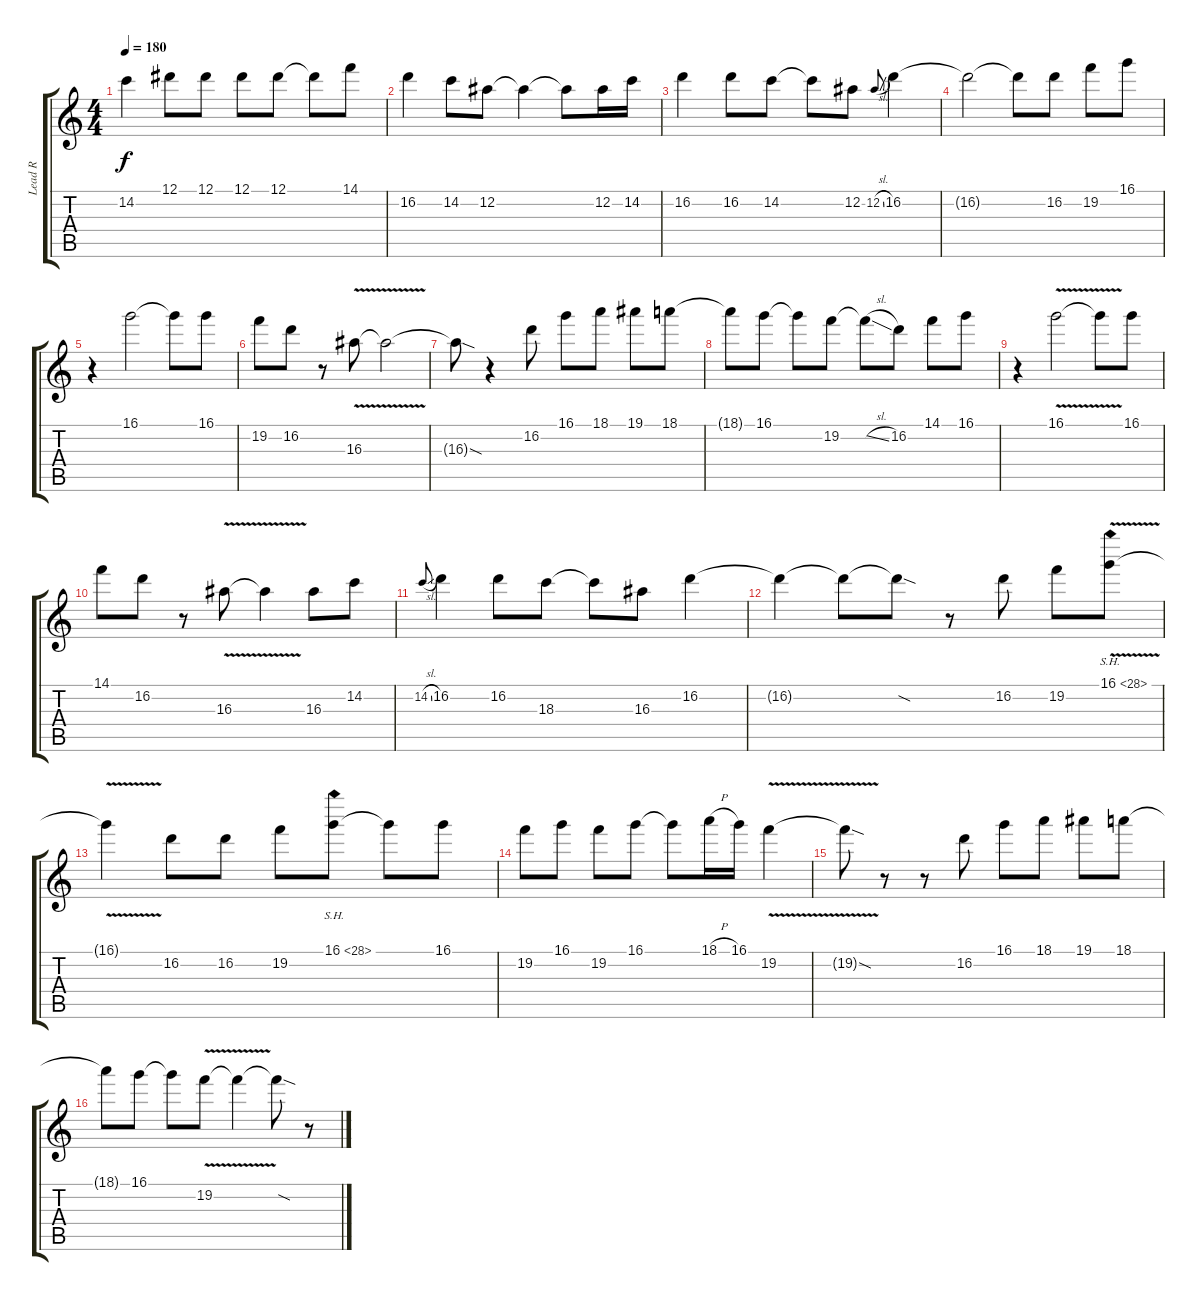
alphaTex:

\track ("Lead R" "Lead R") {instrument distortionguitar}
\staff {score tabs}
\tuning (Eb4 Bb3 Gb3 Db3 Ab2 Eb2) {hide}
\ts (4 4)
\tempo 180
\clef g2
\ks c
14.2{t}.4{dy f} 12.1.8 12.1.8 12.1.8 12.1.8 12.1{t}.8 14.1.8 |
16.2.4 14.2.8 12.2.8 12.2{t}.4 12.2{t}.8 12.2.16 14.2.16 |
16.2.4 16.2.8 14.2.8 14.2{t}.8 12.2.8 12.2{sl}.8{gr onbeat} 16.2.4 |
16.2{t}.2 16.2{t}.8 16.2.8 19.2.8 16.1.8 |
r.4 16.1.2 16.1{t}.8 16.1.8 |
19.2.8 16.2.8 r.8 16.3{v}.8 16.3{t}.2 |
16.3{sod t}.8 r.4 16.2.8 16.1.8 18.1.8 19.1.8 18.1.8 |
18.1{t}.8 16.1.8 16.1{t}.8 19.2.8 19.2{sl t}.8 16.2.8 14.1.8 16.1.8 |
r.4 16.1{v}.2 16.1{t}.8 16.1.8 |
14.1.8 16.2.8 r.8 16.3{v}.8 16.3{t}.4 16.3.8 14.2.8 |
14.2{sl}.8{gr onbeat} 16.2.4 16.2.8 18.3.8 18.3{t}.8 16.3.8 16.2.4 |
16.2{t}.4 16.2{t}.8 16.2{sod t}.8 r.8 16.2.8 19.2.8 16.1{sh 12 v}.8 |
16.1{t}.4 16.2.8 16.2.8 19.2.8 16.1{sh 12}.8 16.1{t}.8 16.1.8 |
19.2.8 16.1.8 19.2.8 16.1.8 16.1{t}.8 18.1{h}.16 16.1.16 19.2{v}.4 |
19.2{sod t}.8 r.8 r.8 16.2.8 16.1.8 18.1.8 19.1.8 18.1.8 |
18.1{t}.8 16.1.8 16.1{t}.8 19.2{v}.8 19.2{t}.4 19.2{sod t}.8 r.8
